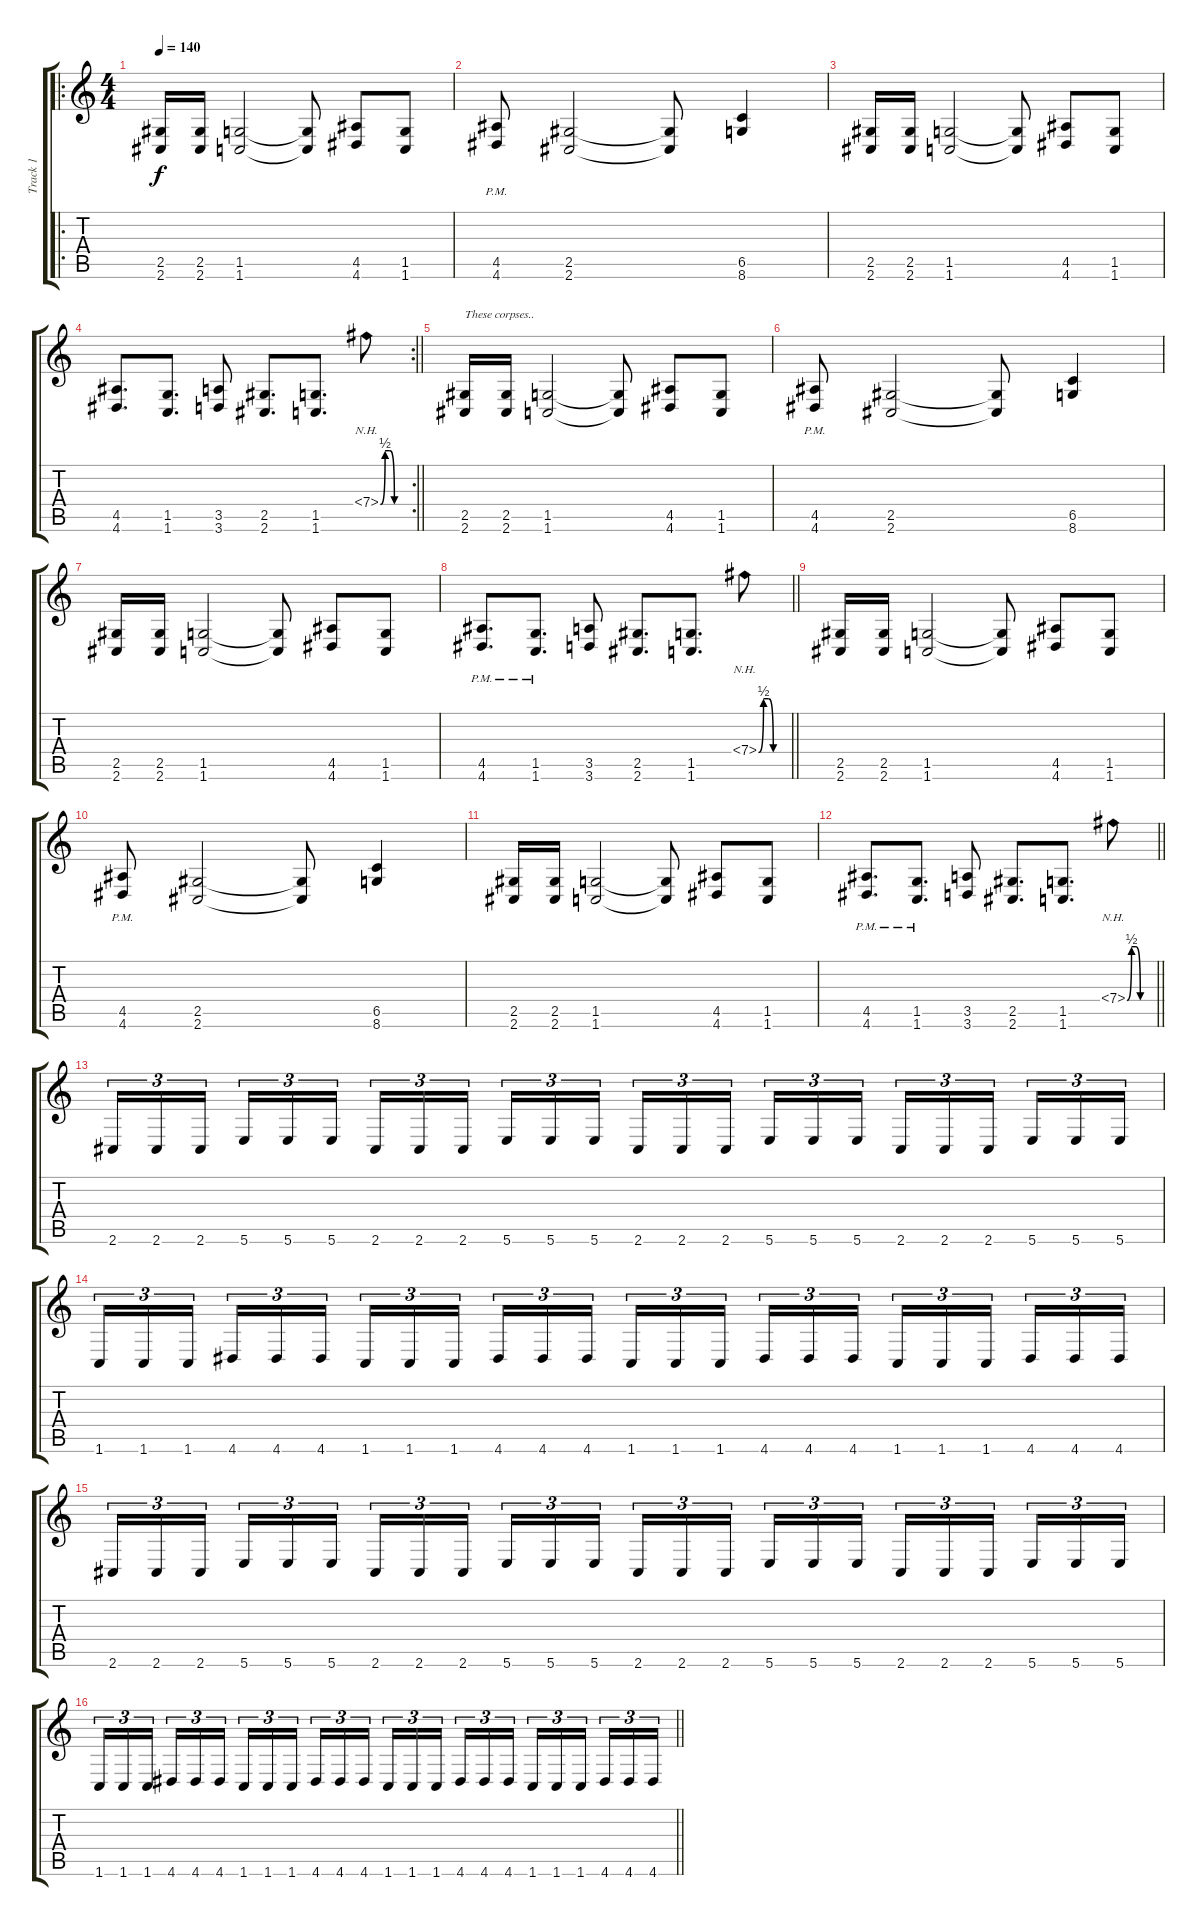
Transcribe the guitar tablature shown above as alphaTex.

\track ("Track 1" "Track 1") {instrument distortionguitar}
\staff {score tabs}
\tuning (Db4 Ab3 E3 B2 Gb2 B1) {hide}
\ro
\ts (4 4)
\section ("" "")
\tempo 140
\clef g2
\ks c
(2.5 2.6).16{dy f} (2.5 2.6).16 (1.5 1.6).2 (1.5{t} 1.6{t}).8 (4.5 4.6).8 (1.5 1.6).8 |
(4.5{pm} 4.6{pm}).8 (2.5 2.6).2 (2.5{t} 2.6{t}).8 (6.5 8.6).4 |
(2.5 2.6).16 (2.5 2.6).16 (1.5 1.6).2 (1.5{t} 1.6{t}).8 (4.5 4.6).8 (1.5 1.6).8 |
\rc 2
\barLineRight lightlight
(4.5 4.6).8{d} (1.5 1.6).8{d} (3.5 3.6).8 (2.5 2.6).8{d} (1.5 1.6).8{d} 7.4{be (custom 0 0 10 2 20 2 30 0 60 0) nh}.8 |
\section ("" "")
(2.5 2.6).16{txt "These corpses.."} (2.5 2.6).16 (1.5 1.6).2 (1.5{t} 1.6{t}).8 (4.5 4.6).8 (1.5 1.6).8 |
(4.5{pm} 4.6{pm}).8 (2.5 2.6).2 (2.5{t} 2.6{t}).8 (6.5 8.6).4 |
(2.5 2.6).16 (2.5 2.6).16 (1.5 1.6).2 (1.5{t} 1.6{t}).8 (4.5 4.6).8 (1.5 1.6).8 |
\barLineRight lightlight
(4.5{pm} 4.6{pm}).8{d} (1.5{pm} 1.6{pm}).8{d} (3.5 3.6).8 (2.5 2.6).8{d} (1.5 1.6).8{d} 7.4{be (custom 0 0 10 2 20 2 30 0 60 0) nh}.8 |
(2.5 2.6).16 (2.5 2.6).16 (1.5 1.6).2 (1.5{t} 1.6{t}).8 (4.5 4.6).8 (1.5 1.6).8 |
(4.5{pm} 4.6{pm}).8 (2.5 2.6).2 (2.5{t} 2.6{t}).8 (6.5 8.6).4 |
(2.5 2.6).16 (2.5 2.6).16 (1.5 1.6).2 (1.5{t} 1.6{t}).8 (4.5 4.6).8 (1.5 1.6).8 |
\barLineRight lightlight
(4.5{pm} 4.6{pm}).8{d} (1.5{pm} 1.6{pm}).8{d} (3.5 3.6).8 (2.5 2.6).8{d} (1.5 1.6).8{d} 7.4{be (custom 0 0 10 2 20 2 30 0 60 0) nh}.8 |
\section ("" "")
2.6.16{tu (3 2)} 2.6.16{tu (3 2)} 2.6.16{tu (3 2) beam splitsecondary} 5.6.16{tu (3 2)} 5.6.16{tu (3 2)} 5.6.16{tu (3 2)} 2.6.16{tu (3 2)} 2.6.16{tu (3 2)} 2.6.16{tu (3 2) beam splitsecondary} 5.6.16{tu (3 2)} 5.6.16{tu (3 2)} 5.6.16{tu (3 2)} 2.6.16{tu (3 2)} 2.6.16{tu (3 2)} 2.6.16{tu (3 2) beam splitsecondary} 5.6.16{tu (3 2)} 5.6.16{tu (3 2)} 5.6.16{tu (3 2)} 2.6.16{tu (3 2)} 2.6.16{tu (3 2)} 2.6.16{tu (3 2) beam splitsecondary} 5.6.16{tu (3 2)} 5.6.16{tu (3 2)} 5.6.16{tu (3 2)} |
1.6.16{tu (3 2)} 1.6.16{tu (3 2)} 1.6.16{tu (3 2) beam splitsecondary} 4.6.16{tu (3 2)} 4.6.16{tu (3 2)} 4.6.16{tu (3 2)} 1.6.16{tu (3 2)} 1.6.16{tu (3 2)} 1.6.16{tu (3 2) beam splitsecondary} 4.6.16{tu (3 2)} 4.6.16{tu (3 2)} 4.6.16{tu (3 2)} 1.6.16{tu (3 2)} 1.6.16{tu (3 2)} 1.6.16{tu (3 2) beam splitsecondary} 4.6.16{tu (3 2)} 4.6.16{tu (3 2)} 4.6.16{tu (3 2)} 1.6.16{tu (3 2)} 1.6.16{tu (3 2)} 1.6.16{tu (3 2) beam splitsecondary} 4.6.16{tu (3 2)} 4.6.16{tu (3 2)} 4.6.16{tu (3 2)} |
2.6.16{tu (3 2)} 2.6.16{tu (3 2)} 2.6.16{tu (3 2) beam splitsecondary} 5.6.16{tu (3 2)} 5.6.16{tu (3 2)} 5.6.16{tu (3 2)} 2.6.16{tu (3 2)} 2.6.16{tu (3 2)} 2.6.16{tu (3 2) beam splitsecondary} 5.6.16{tu (3 2)} 5.6.16{tu (3 2)} 5.6.16{tu (3 2)} 2.6.16{tu (3 2)} 2.6.16{tu (3 2)} 2.6.16{tu (3 2) beam splitsecondary} 5.6.16{tu (3 2)} 5.6.16{tu (3 2)} 5.6.16{tu (3 2)} 2.6.16{tu (3 2)} 2.6.16{tu (3 2)} 2.6.16{tu (3 2) beam splitsecondary} 5.6.16{tu (3 2)} 5.6.16{tu (3 2)} 5.6.16{tu (3 2)} |
\barLineRight lightlight
1.6.16{tu (3 2)} 1.6.16{tu (3 2)} 1.6.16{tu (3 2) beam splitsecondary} 4.6.16{tu (3 2)} 4.6.16{tu (3 2)} 4.6.16{tu (3 2)} 1.6.16{tu (3 2)} 1.6.16{tu (3 2)} 1.6.16{tu (3 2) beam splitsecondary} 4.6.16{tu (3 2)} 4.6.16{tu (3 2)} 4.6.16{tu (3 2)} 1.6.16{tu (3 2)} 1.6.16{tu (3 2)} 1.6.16{tu (3 2) beam splitsecondary} 4.6.16{tu (3 2)} 4.6.16{tu (3 2)} 4.6.16{tu (3 2)} 1.6.16{tu (3 2)} 1.6.16{tu (3 2)} 1.6.16{tu (3 2) beam splitsecondary} 4.6.16{tu (3 2)} 4.6.16{tu (3 2)} 4.6.16{tu (3 2)}
